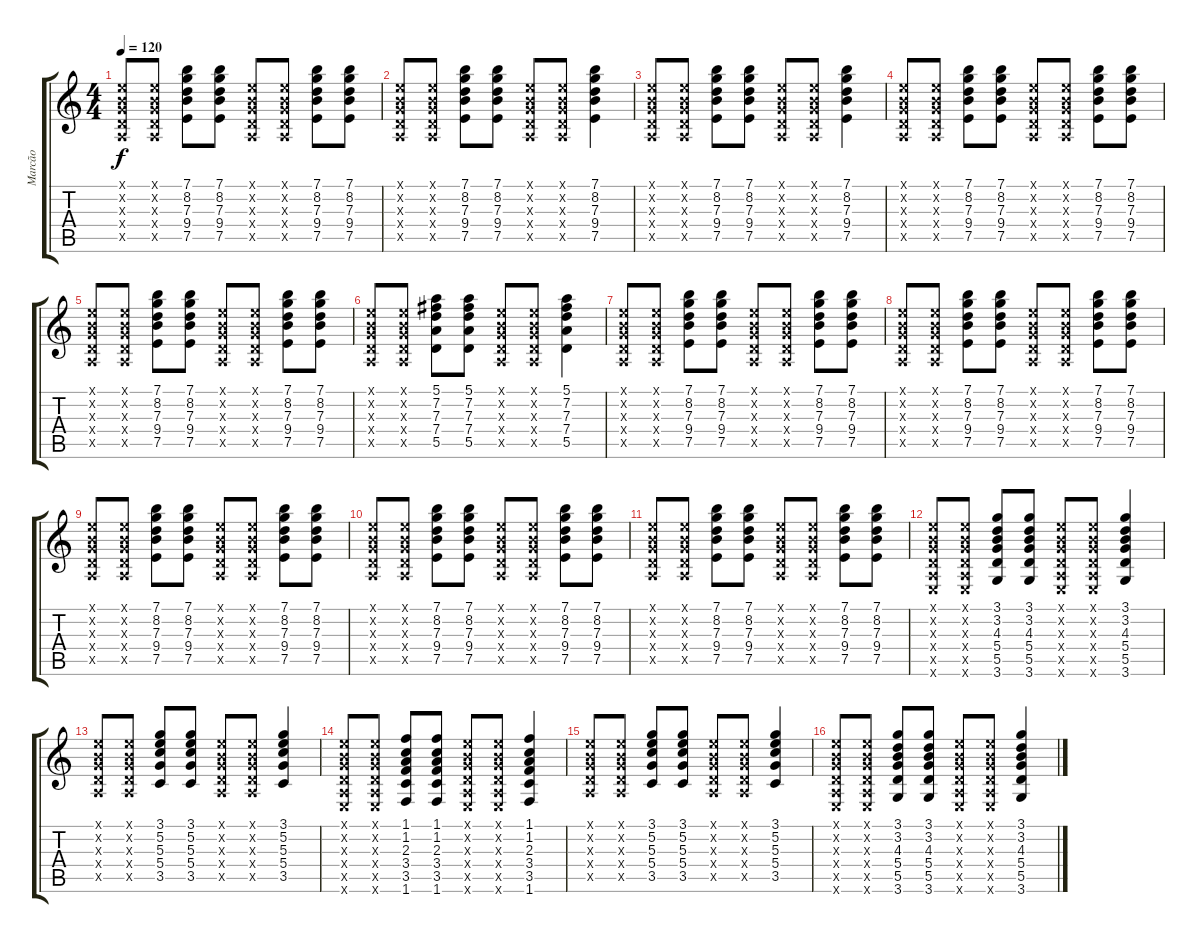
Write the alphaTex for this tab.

\track ("Marcão" "Marcão") {instrument acousticguitarsteel}
\staff {score tabs}
\tuning (E4 B3 G3 D3 A2 E2) {hide}
\ts (4 4)
\tempo 120
\clef g2
\ks c
(0.1{x} 0.2{x} 0.3{x} 0.4{x} 0.5{x}).8{dy f} (0.1{x} 0.2{x} 0.3{x} 0.4{x} 0.5{x}).8 (7.1 8.2 7.3 9.4 7.5).8 (7.1 8.2 7.3 9.4 7.5).8 (0.1{x} 0.2{x} 0.3{x} 0.4{x} 0.5{x}).8 (0.1{x} 0.2{x} 0.3{x} 0.4{x} 0.5{x}).8 (7.1 8.2 7.3 9.4 7.5).8 (7.1 8.2 7.3 9.4 7.5).8 |
(0.1{x} 0.2{x} 0.3{x} 0.4{x} 0.5{x}).8 (0.1{x} 0.2{x} 0.3{x} 0.4{x} 0.5{x}).8 (7.1 8.2 7.3 9.4 7.5).8 (7.1 8.2 7.3 9.4 7.5).8 (0.1{x} 0.2{x} 0.3{x} 0.4{x} 0.5{x}).8 (0.1{x} 0.2{x} 0.3{x} 0.4{x} 0.5{x}).8 (7.1 8.2 7.3 9.4 7.5).4 |
(0.1{x} 0.2{x} 0.3{x} 0.4{x} 0.5{x}).8 (0.1{x} 0.2{x} 0.3{x} 0.4{x} 0.5{x}).8 (7.1 8.2 7.3 9.4 7.5).8 (7.1 8.2 7.3 9.4 7.5).8 (0.1{x} 0.2{x} 0.3{x} 0.4{x} 0.5{x}).8 (0.1{x} 0.2{x} 0.3{x} 0.4{x} 0.5{x}).8 (7.1 8.2 7.3 9.4 7.5).4 |
(0.1{x} 0.2{x} 0.3{x} 0.4{x} 0.5{x}).8 (0.1{x} 0.2{x} 0.3{x} 0.4{x} 0.5{x}).8 (7.1 8.2 7.3 9.4 7.5).8 (7.1 8.2 7.3 9.4 7.5).8 (0.1{x} 0.2{x} 0.3{x} 0.4{x} 0.5{x}).8 (0.1{x} 0.2{x} 0.3{x} 0.4{x} 0.5{x}).8 (7.1 8.2 7.3 9.4 7.5).8 (7.1 8.2 7.3 9.4 7.5).8 |
(0.1{x} 0.2{x} 0.3{x} 0.4{x} 0.5{x}).8 (0.1{x} 0.2{x} 0.3{x} 0.4{x} 0.5{x}).8 (7.1 8.2 7.3 9.4 7.5).8 (7.1 8.2 7.3 9.4 7.5).8 (0.1{x} 0.2{x} 0.3{x} 0.4{x} 0.5{x}).8 (0.1{x} 0.2{x} 0.3{x} 0.4{x} 0.5{x}).8 (7.1 8.2 7.3 9.4 7.5).8 (7.1 8.2 7.3 9.4 7.5).8 |
(0.1{x} 0.2{x} 0.3{x} 0.4{x} 0.5{x}).8 (0.1{x} 0.2{x} 0.3{x} 0.4{x} 0.5{x}).8 (5.1 7.2 7.3 7.4 5.5).8 (5.1 7.2 7.3 7.4 5.5).8 (0.1{x} 0.2{x} 0.3{x} 0.4{x} 0.5{x}).8 (0.1{x} 0.2{x} 0.3{x} 0.4{x} 0.5{x}).8 (5.1 7.2 7.3 7.4 5.5).4 |
(0.1{x} 0.2{x} 0.3{x} 0.4{x} 0.5{x}).8 (0.1{x} 0.2{x} 0.3{x} 0.4{x} 0.5{x}).8 (7.1 8.2 7.3 9.4 7.5).8 (7.1 8.2 7.3 9.4 7.5).8 (0.1{x} 0.2{x} 0.3{x} 0.4{x} 0.5{x}).8 (0.1{x} 0.2{x} 0.3{x} 0.4{x} 0.5{x}).8 (7.1 8.2 7.3 9.4 7.5).8 (7.1 8.2 7.3 9.4 7.5).8 |
(0.1{x} 0.2{x} 0.3{x} 0.4{x} 0.5{x}).8 (0.1{x} 0.2{x} 0.3{x} 0.4{x} 0.5{x}).8 (7.1 8.2 7.3 9.4 7.5).8 (7.1 8.2 7.3 9.4 7.5).8 (0.1{x} 0.2{x} 0.3{x} 0.4{x} 0.5{x}).8 (0.1{x} 0.2{x} 0.3{x} 0.4{x} 0.5{x}).8 (7.1 8.2 7.3 9.4 7.5).8 (7.1 8.2 7.3 9.4 7.5).8 |
(0.1{x} 0.2{x} 0.3{x} 0.4{x} 0.5{x}).8 (0.1{x} 0.2{x} 0.3{x} 0.4{x} 0.5{x}).8 (7.1 8.2 7.3 9.4 7.5).8 (7.1 8.2 7.3 9.4 7.5).8 (0.1{x} 0.2{x} 0.3{x} 0.4{x} 0.5{x}).8 (0.1{x} 0.2{x} 0.3{x} 0.4{x} 0.5{x}).8 (7.1 8.2 7.3 9.4 7.5).8 (7.1 8.2 7.3 9.4 7.5).8 |
(0.1{x} 0.2{x} 0.3{x} 0.4{x} 0.5{x}).8 (0.1{x} 0.2{x} 0.3{x} 0.4{x} 0.5{x}).8 (7.1 8.2 7.3 9.4 7.5).8 (7.1 8.2 7.3 9.4 7.5).8 (0.1{x} 0.2{x} 0.3{x} 0.4{x} 0.5{x}).8 (0.1{x} 0.2{x} 0.3{x} 0.4{x} 0.5{x}).8 (7.1 8.2 7.3 9.4 7.5).8 (7.1 8.2 7.3 9.4 7.5).8 |
(0.1{x} 0.2{x} 0.3{x} 0.4{x} 0.5{x}).8 (0.1{x} 0.2{x} 0.3{x} 0.4{x} 0.5{x}).8 (7.1 8.2 7.3 9.4 7.5).8 (7.1 8.2 7.3 9.4 7.5).8 (0.1{x} 0.2{x} 0.3{x} 0.4{x} 0.5{x}).8 (0.1{x} 0.2{x} 0.3{x} 0.4{x} 0.5{x}).8 (7.1 8.2 7.3 9.4 7.5).8 (7.1 8.2 7.3 9.4 7.5).8 |
(0.1{x} 0.2{x} 0.3{x} 0.4{x} 0.5{x} 0.6{x}).8 (0.1{x} 0.2{x} 0.3{x} 0.4{x} 0.5{x} 0.6{x}).8 (3.1 3.2 4.3 5.4 5.5 3.6).8 (3.1 3.2 4.3 5.4 5.5 3.6).8 (0.1{x} 0.2{x} 0.3{x} 0.4{x} 0.5{x} 0.6{x}).8 (0.1{x} 0.2{x} 0.3{x} 0.4{x} 0.5{x} 0.6{x}).8 (3.1 3.2 4.3 5.4 5.5 3.6).4 |
(0.1{x} 0.2{x} 0.3{x} 0.4{x} 0.5{x}).8 (0.1{x} 0.2{x} 0.3{x} 0.4{x} 0.5{x}).8 (3.1 5.2 5.3 5.4 3.5).8 (3.1 5.2 5.3 5.4 3.5).8 (0.1{x} 0.2{x} 0.3{x} 0.4{x} 0.5{x}).8 (0.1{x} 0.2{x} 0.3{x} 0.4{x} 0.5{x}).8 (3.1 5.2 5.3 5.4 3.5).4 |
(0.1{x} 0.2{x} 0.3{x} 0.4{x} 0.5{x} 0.6{x}).8 (0.1{x} 0.2{x} 0.3{x} 0.4{x} 0.5{x} 0.6{x}).8 (1.1 1.2 2.3 3.4 3.5 1.6).8 (1.1 1.2 2.3 3.4 3.5 1.6).8 (0.1{x} 0.2{x} 0.3{x} 0.4{x} 0.5{x} 0.6{x}).8 (0.1{x} 0.2{x} 0.3{x} 0.4{x} 0.5{x} 0.6{x}).8 (1.1 1.2 2.3 3.4 3.5 1.6).4 |
(0.1{x} 0.2{x} 0.3{x} 0.4{x} 0.5{x}).8 (0.1{x} 0.2{x} 0.3{x} 0.4{x} 0.5{x}).8 (3.1 5.2 5.3 5.4 3.5).8 (3.1 5.2 5.3 5.4 3.5).8 (0.1{x} 0.2{x} 0.3{x} 0.4{x} 0.5{x}).8 (0.1{x} 0.2{x} 0.3{x} 0.4{x} 0.5{x}).8 (3.1 5.2 5.3 5.4 3.5).4 |
(0.1{x} 0.2{x} 0.3{x} 0.4{x} 0.5{x} 0.6{x}).8 (0.1{x} 0.2{x} 0.3{x} 0.4{x} 0.5{x} 0.6{x}).8 (3.1 3.2 4.3 5.4 5.5 3.6).8 (3.1 3.2 4.3 5.4 5.5 3.6).8 (0.1{x} 0.2{x} 0.3{x} 0.4{x} 0.5{x} 0.6{x}).8 (0.1{x} 0.2{x} 0.3{x} 0.4{x} 0.5{x} 0.6{x}).8 (3.1 3.2 4.3 5.4 5.5 3.6).4
